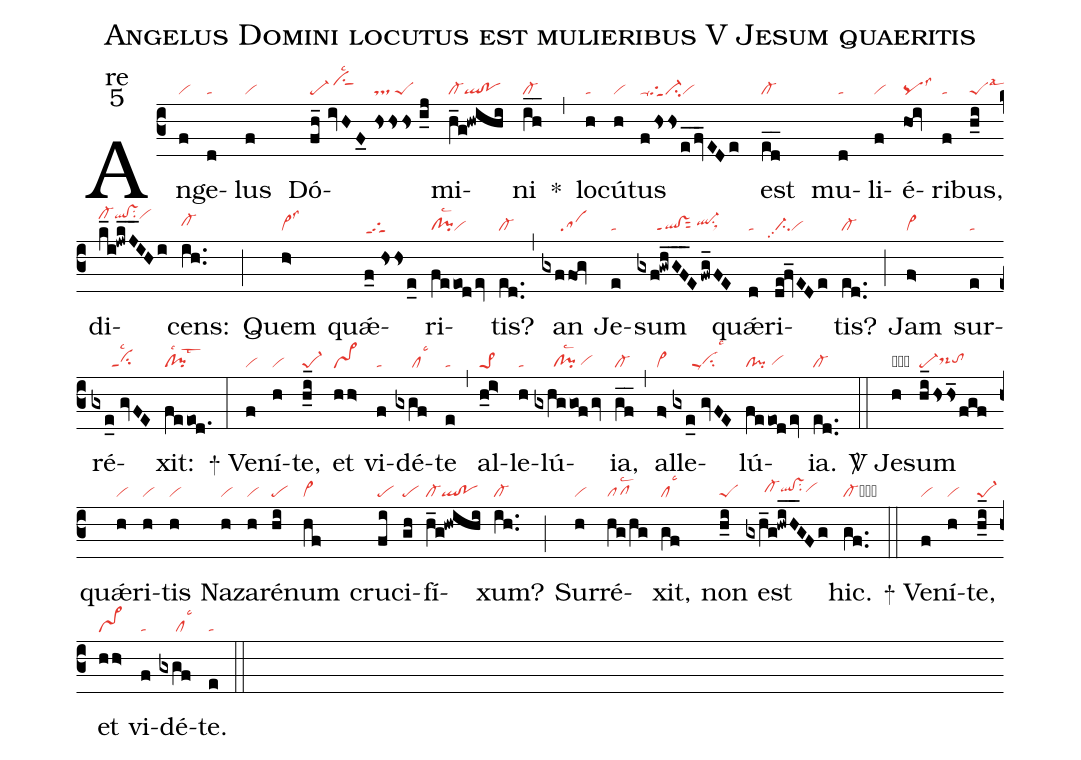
name:Angelus Domini locutus est mulieribus V Jesum quaeritis;
office-part:re;
mode:5;
nabc-lines:1;
%%
(c3) An(f|vi)ge(d|ta)lus(f|vi)
Dó(fh_//ivHF_0//|pe-/vihjsu1sut1lsc2|hshshs//i_j|ts/peS)mi(h_g!hwihi|cl-ql!po)ni(ih__|cl-) <sp>*</sp>(,)
lo(h|ta)cú(h|vi)tus(fhshse_/fv_EDe|tgSppu1ci-vi) est(ed__|cl-)
mu(d|ta)li(f|vi)é(hoi|pqlss3)ri(f|ta)bus,(h_i|peSlsal3)
di(k_i!jwkJ__IHi|cl-hkqlhk!vshksu2vihk)cens:(ih..|cl-hh) (;)
Quem(h>|vi>lss3) quǽ(f_0//hshse_0|tgSppt1)ri(feeod/ev|cl!pilsc2vi)tis?(ed..|cl-) (,)
an(gxffog|//////sa) Je(e|ta)sum(gxf!gwhGF___E/fwg_FE|//////ql!vsppt1sut2/ql-hhsu1sux1)
quǽ(d|ta)ri(de@fv_EDe|ci-pp2vi)tis?(ed..|cl-) (;)
Jam(f>|vi>) sur(e|ta)ré(gxe_0//gvFE|//////cippt1lsc2)xit:(feeod.|cl!pilsc1lst3) (:)

<sp>+</sp> Ve(f|vi)ní(h|vi)te,(h_i_|pe-1)
et(hh>|vs>) vi(f|ta)dé(gxgf|/////cllsc3)te(e|ta) (,)
al(h_i>|pe>1)le(h|ta)lú(gxhggof/gv|//////cl!pilsc2/vihg)ia,(gf__|cl-) (,)
al(f>|vi>)le(gxe_0//gvFE|//////cippu1lsc3)lú(feeod/ev|cl!pi/vihg)ia.(ed..|cl-) (::)

<sp>V/</sp> Je(h|obvi)sum(hi_/hshs_fgf|pe-ds-hhtohh)
quǽ(h|vi)ri(h|vi)tis(h|vi) Na(h|vi)za(h|vi)ré(hi|pe)num(hf|vi>)
cru(fi|pe)ci(gh|pe)fí(h_g!hwihi|cl-ql!po)xum?(ih..|cl-) (;)
Sur(h|vi)ré(hg/hg|pflsc2)xit,(gf|cllsc3) non(h_i|peS)
est(gxh_g!hwiH__GFg|//////cl-hhqlhh!vshhsu2vihh) hic.(gf..|cl-cb) (::)

<sp>+</sp> Ve(f|vi)ní(h|vi)te,(h_i_|pe-1)
et(hh>|vs>) vi(f|ta)dé(gxgf|/////cllsc3)te.(e|ta) (::)
